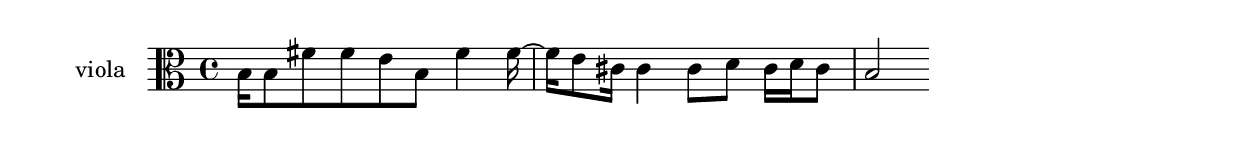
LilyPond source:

\new Staff \with {

instrumentName = "viola"

}

{
\time 4/4
\key c \major
\clef alto
b16 b8 fis' fis' e' b fis'4 fis'16~
fis'16 e'8 cis'16 cis'4 cis'8 d' cis'16 d' cis'8 
b2 }
